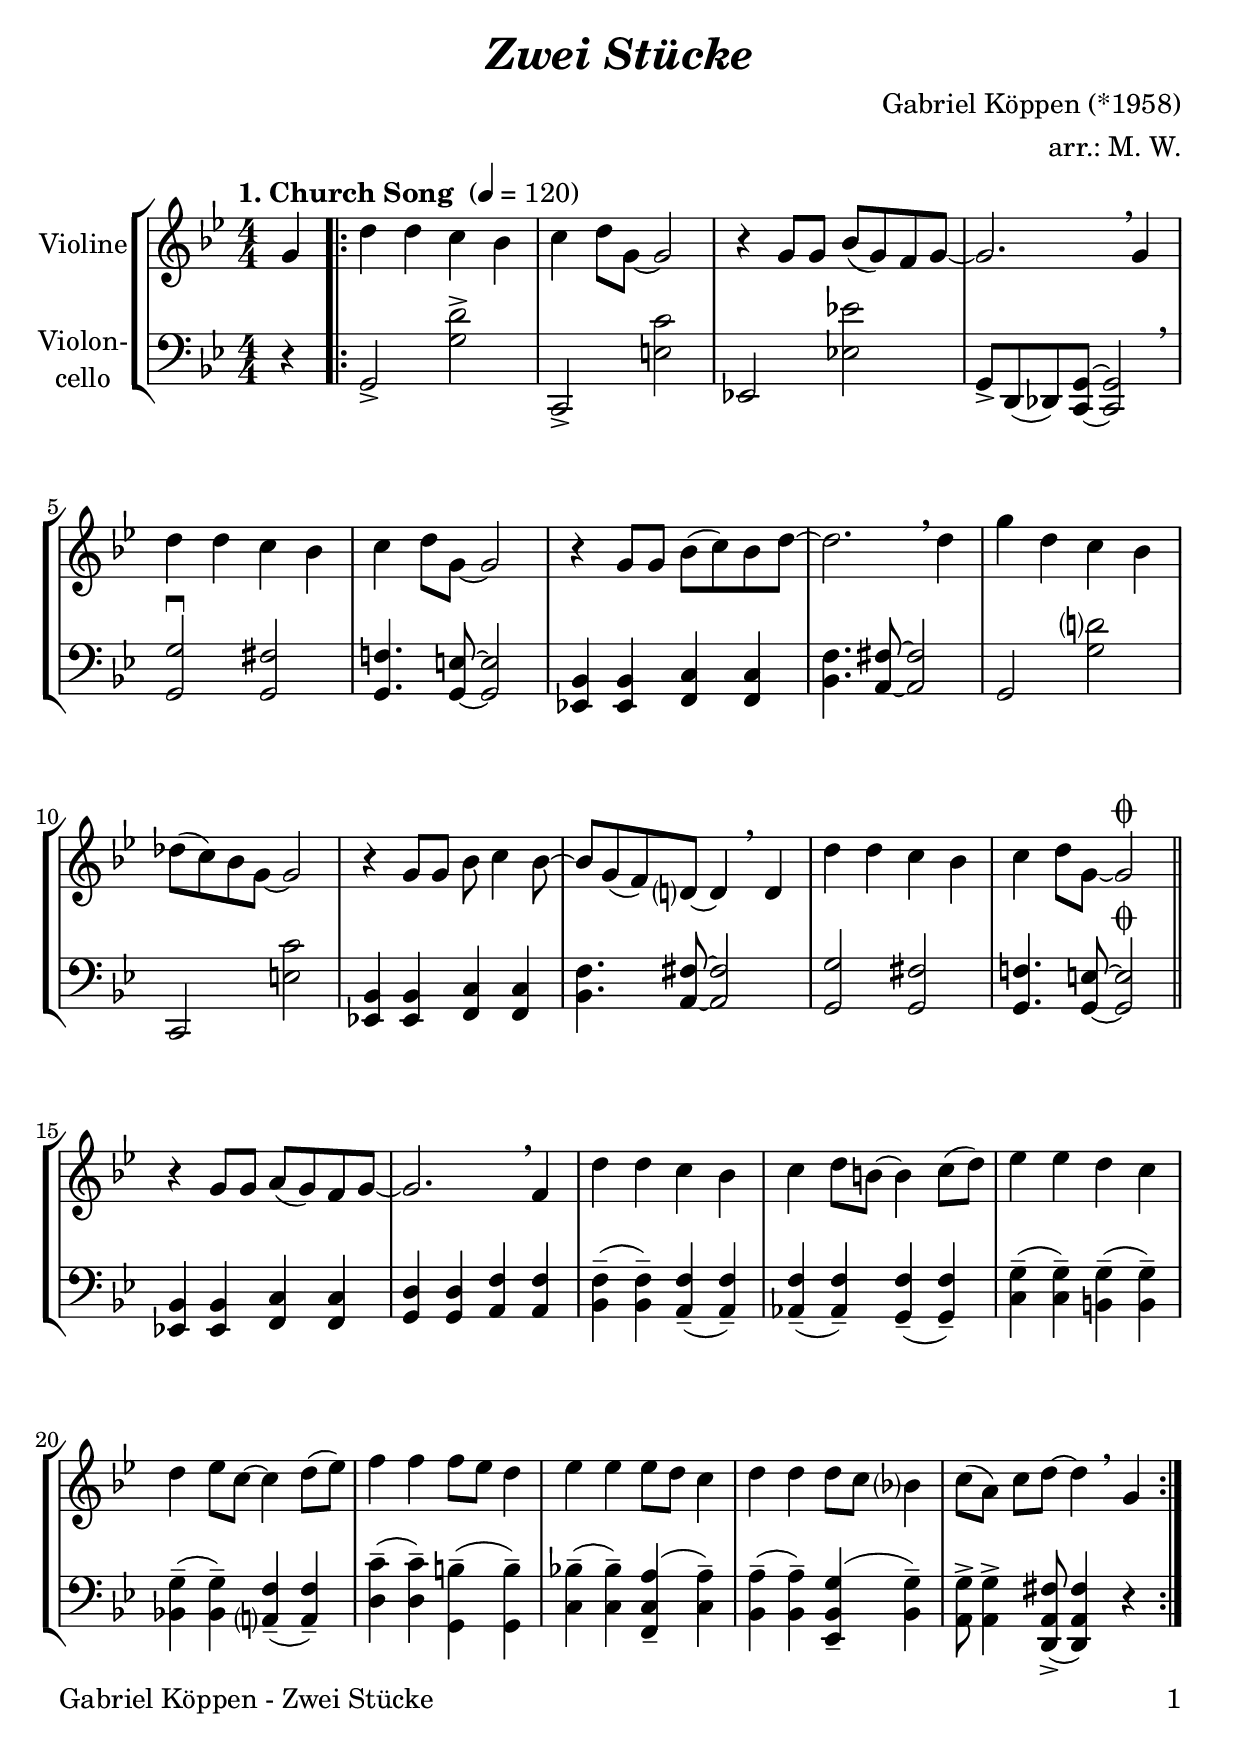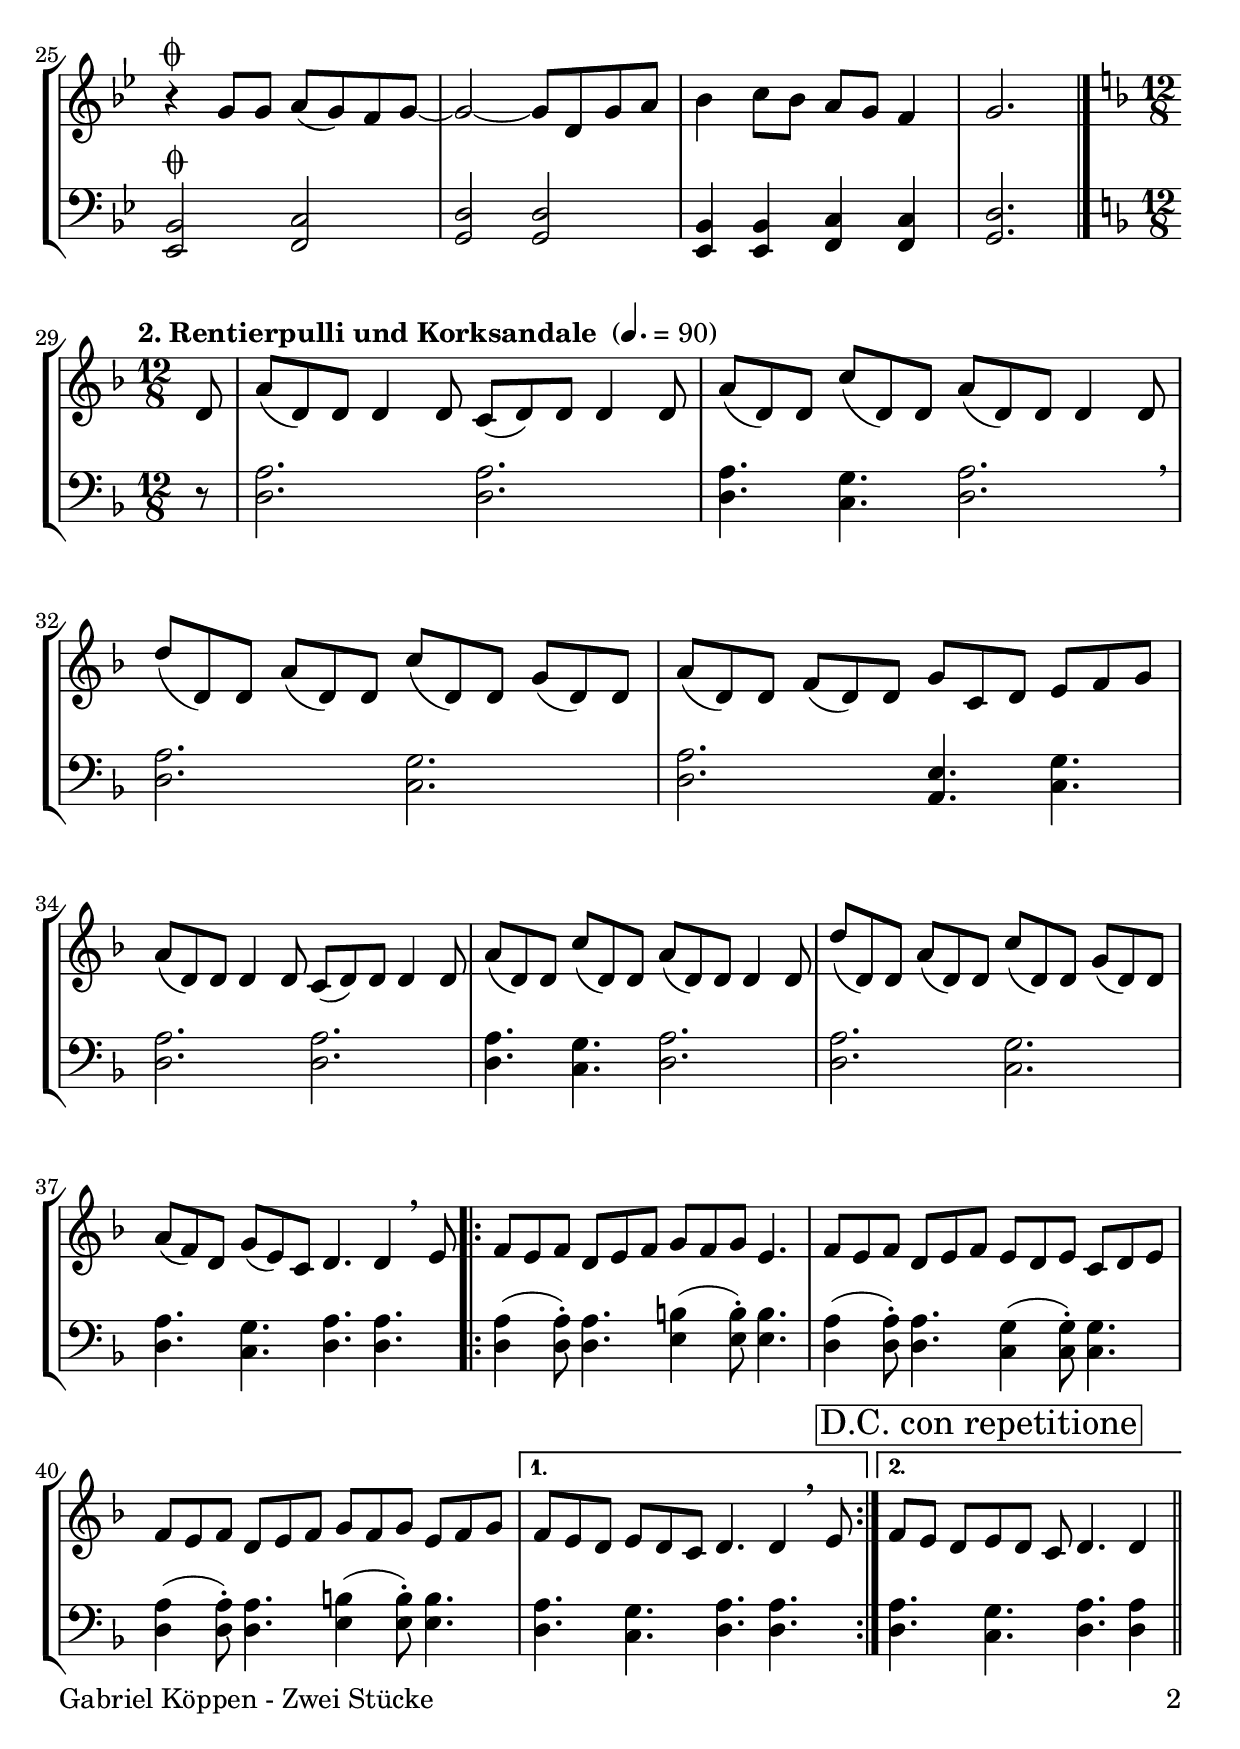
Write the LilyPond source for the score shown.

\version "2.20.2"
\include "deutsch.ly"

#(set-global-staff-size 24)

\header {
  title     = \markup \bold \italic "Zwei Stücke"
  composer  = "Gabriel Köppen (*1958)"
  arranger  = "arr.: M. W."
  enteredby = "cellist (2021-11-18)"
%  piece     = ""
}

voiceconsts = {
 \key g \minor
 \time 4/4
 \clef "treble"
 \numericTimeSignature
% \compressEmptyMeasures
% Set default beaming for all staves
%  \set Timing.beamExceptions = #'()
%  \set Timing.baseMoment     = #(ly:make-moment 1 4)
%  \set Timing.beatStructure  = #'(1 1 1)
  
}

mivl = "violin"
mivc = "cello"

cresc = \markup \italic "cresc."
dccr  = \mark \markup \box "D.C. con repetitione"
fmarc = \markup { \dynamic f \bold \italic " marcato" }

introa = {        \tempo "1. Church Song "                   4=120 }
introb = { \break \tempo "2. Rentierpulli und Korksandale " 4.=90
	   \time 12/8 \key f \major }

va = \relative c'' {
  \voiceconsts

  \introa
  \partial 4 g4
  \repeat volta 2 {
    d' d c b
    c d8 g,~ g2
    r4 g8 g b( g) f g~
    g2. \breathe g4
    d' d c b

    c d8 g,~ g2
    r4 g8 g b( c) b d~
    d2. \breathe d4
    g d c b
    des8( c) b g~ g2

    r4 g8 g b c4 b8~
    b g( f) d?~ d4 \breathe d
    d' d c b
    c d8 g,~ g2 \coda \bar "||"
    r4 g8 g a( g) f g~

    g2. \breathe f4
    d' d c b
    c d8 h~ h4 c8( d)
    es4 es d c
    d es8 c~ c4 d8( es)

    f4 f f8 es d4
    es es es8 d c4
    d d d8 c b?4
    c8( a) c[ d]~ d4 \breathe g,4
  } \break

  r\coda g8 g a( g) f g~
  g2~ g8 d g a
  b4 c8 b a g f4
  \partial 2. g2. \bar "|."

  \introb
  \partial 8 d8
  a'( d,) d d4 d8 c( d) d d4 d8
  a'( d,) d c'( d,) d a'( d,) d d4 d8
  d'( d,) d a'( d,) d c'( d,) d g( d) d

  a'( d,) d f( d) d g c, d e f g
  a( d,) d d4 d8 c( d) d d4 d8
  a'( d,) d c'( d,) d a'( d,) d d4 d8

  d'( d,) d a'( d,) d c'( d,) d g( d) d
  a'( f) d g( e) c d4. d4 \breathe e8
  \repeat volta 2 {
    f e f d e f g f g e4.

    f8 e f d e f e d e c d e
    f e f d e f g f g e f g
  }
  \alternative {
    { f e d e d c d4. d4 \breathe e8 }
    { \partial 8*11 f e d \dccr e d c d4. d4 }
  } \bar "||"
}

vb = \relative c {
  \voiceconsts
  \clef "bass"

  \introa
  \partial 4 r4
  \repeat volta 2 {
    g2-> <g' d'>->
    c,,-> <e' c'>
    es,! <es'! es'!>
    g,8-> d( des) <c g'>~ <c g'>2 \breathe
    <g' g'>\downbow <g fis'>

    <g f'!>4. <g e'>8~ <g e'>2
    <es! b'>4 <es b'> <f c'> <f c'>
    <b f'>4. <a fis'>8~ <a fis'>2
    g <g' d'?>
    c,, <e' c'>

    <es,! b'>4 <es b'> <f c'> <f c'>
    <b f'>4. <a fis'>8~ <a fis'>2
    <g g'> <g fis'>
    <g f'!>4. <g e'>8~ <g e'>2\coda \bar "||"
    <es! b'>4 <es b'> <f c'> <f c'>

    <g d'> <g d'> <a f'> <a f'>
    <b f'>(-- <b f'>)-- <a f'>(-- <a f'>)--
    <as f'>(-- <as f'>)-- <g f'>(-- <g f'>)--
    <c g'>(-- <c g'>)-- <h g'>(-- <h g'>)--
    <b! g'>(-- <b g'>)-- <a? f'>(-- <a f'>)--

    <d c'>(-- <d c'>)-- <g, h'>(-- <g h'>)--
    <c b'!>(-- <c b'>)-- <f, c' a'>(-- <c' a'>)--
    <b a'>(-- <b a'>)-- <es, b' g'>(-- <b' g'>)--
    <a g'>8-> <a g'>4-> <d, a' fis'>8(-> <d a' fis'>4) r
  } \break

  <es b'>2\coda <f c'>2
  <g d'> <g d'>
  <es b'>4 <es b'> <f c'> <f c'>
  \partial 2. <g d'>2. \bar "|."

  \introb
  \partial 8 r8
  <d' a'>2. <d a'>
  <d a'>4.<c g'> <d a'>2. \breathe
  <d a'> <c g'>

  <d a'> <a e'>4. <c g'>
  <d a'>2. <d a'>
  <d a'>4. <c g'> <d a'>2.

  <d a'> <c g'>
  <d a'>4. <c g'> <d a'> <d a'>
  \repeat volta 2 {
    <d a'>4( <d a'>8)-. <d a'>4. <e h'>4( <e h'>8)-. <e h'>4.
    
    <d a'>4( <d a'>8)-. <d a'>4. <c g'>4( <c g'>8)-. <c g'>4.
    <d a'>4( <d a'>8)-. <d a'>4. <e h'>4( <e h'>8)-. <e h'>4.    
  }
  \alternative {
    { <d a'> <c g'> <d a'> <d a'> }
    { \partial 8*11 <d a'> \dccr <c g'> <d a'> <d a'>4 }
  } \bar "||"
}


music = \new StaffGroup <<
      \new Staff {
        \set Staff.midiInstrument = \mivl
        \set Staff.instrumentName = \markup \center-column { "Violine" }
        \transpose g g { \va }
      }

      \new Staff {
        \set Staff.midiInstrument = \mivc
        \set Staff.instrumentName = \markup \center-column { "Violon-" "cello" }
        \transpose g g { \vb }
      }      
>>

\book {
   \paper {
    print-page-number = ##t
    print-first-page-number = ##t
    ragged-last-bottom = ##f
    oddHeaderMarkup = \markup \null
    evenHeaderMarkup = \markup \null
    oddFooterMarkup = \markup {
      \fill-line {
        \on-the-fly #print-page-number-check-first
        "Gabriel Köppen - Zwei Stücke" \fromproperty #'page:page-number-string
      }
    }
    evenFooterMarkup = \oddFooterMarkup
  } \score {
    \music
    \layout {}
  }

  \score {
    \unfoldRepeats \music

    \midi {
      \context {
        \Score
      }
    }
  }
}
